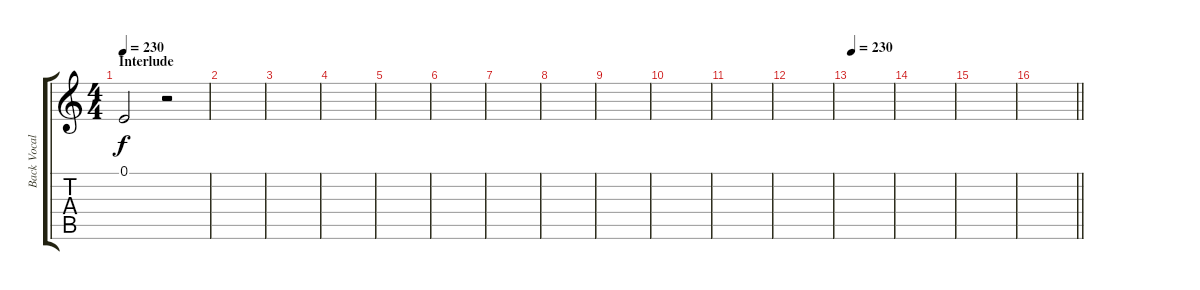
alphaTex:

\track ("Back Vocals" "Back Vocal") {instrument tenorsax}
\staff {score tabs}
\tuning (E4 B3 G3 D3 A2 E2) {hide}
\ts (4 4)
\section ("" "Interlude")
\tempo 230
\clef g2
\ks c
0.1{t}.2{dy f} r.2 |
|
|
|
|
|
|
|
|
|
|
|
\tempo 230
|
|
|
\barLineRight lightlight
